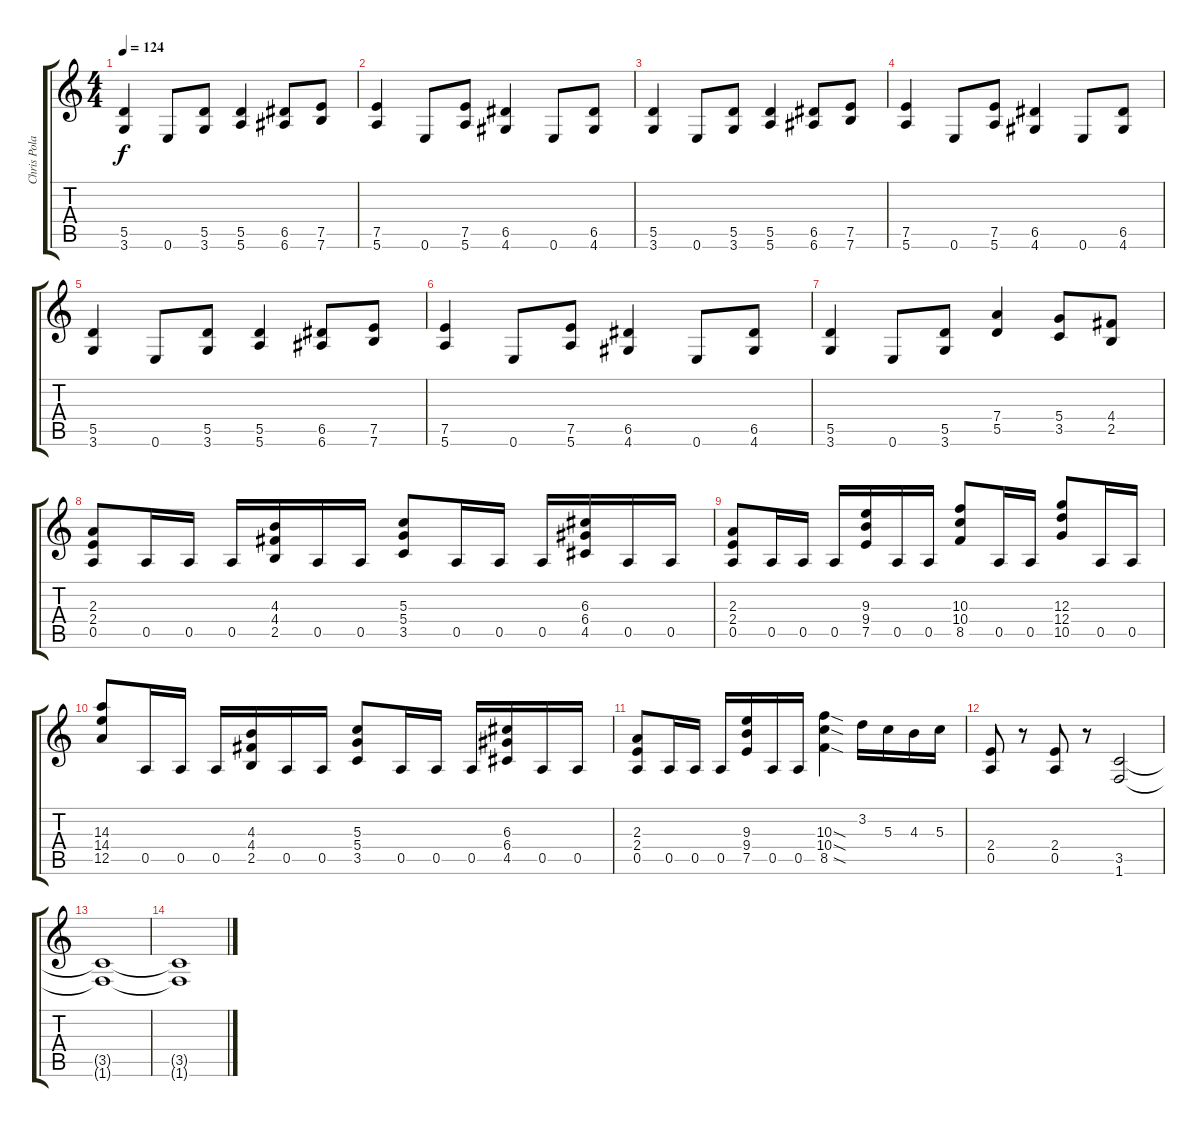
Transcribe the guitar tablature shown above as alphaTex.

\track ("Chris Poland" "Chris Pola") {instrument distortionguitar}
\staff {score tabs}
\tuning (E4 B3 G3 D3 A2 E2) {hide}
\ts (4 4)
\tempo 124
\clef g2
\ks c
(5.5 3.6).4{dy f} 0.6.8 (5.5 3.6).8 (5.5 5.6).4 (6.5 6.6).8 (7.5 7.6).8 |
(7.5 5.6).4 0.6.8 (7.5 5.6).8 (6.5 4.6).4 0.6.8 (6.5 4.6).8 |
(5.5 3.6).4 0.6.8 (5.5 3.6).8 (5.5 5.6).4 (6.5 6.6).8 (7.5 7.6).8 |
(7.5 5.6).4 0.6.8 (7.5 5.6).8 (6.5 4.6).4 0.6.8 (6.5 4.6).8 |
(5.5 3.6).4 0.6.8 (5.5 3.6).8 (5.5 5.6).4 (6.5 6.6).8 (7.5 7.6).8 |
(7.5 5.6).4 0.6.8 (7.5 5.6).8 (6.5 4.6).4 0.6.8 (6.5 4.6).8 |
(5.5 3.6).4 0.6.8 (5.5 3.6).8 (7.4 5.5).4 (5.4 3.5).8 (4.4 2.5).8 |
(2.3 2.4 0.5).8 0.5.16 0.5.16 0.5.16 (4.3 4.4 2.5).16 0.5.16 0.5.16 (5.3 5.4 3.5).8 0.5.16 0.5.16 0.5.16 (6.3 6.4 4.5).16 0.5.16 0.5.16 |
(2.3 2.4 0.5).8 0.5.16 0.5.16 0.5.16 (9.3 9.4 7.5).16 0.5.16 0.5.16 (10.3 10.4 8.5).8 0.5.16 0.5.16 (12.3 12.4 10.5).8 0.5.16 0.5.16 |
(14.3 14.4 12.5).8 0.5.16 0.5.16 0.5.16 (4.3 4.4 2.5).16 0.5.16 0.5.16 (5.3 5.4 3.5).8 0.5.16 0.5.16 0.5.16 (6.3 6.4 4.5).16 0.5.16 0.5.16 |
(2.3 2.4 0.5).8 0.5.16 0.5.16 0.5.16 (9.3 9.4 7.5).16 0.5.16 0.5.16 (10.3{sod} 10.4{sod} 8.5{sod}).4 3.2.16 5.3.16 4.3.16 5.3.16 |
(2.4 0.5).8 r.8 (2.4 0.5).8 r.8 (3.5 1.6).2 |
(3.5{t} 1.6{t}).1 |
(3.5{t} 1.6{t}).1
